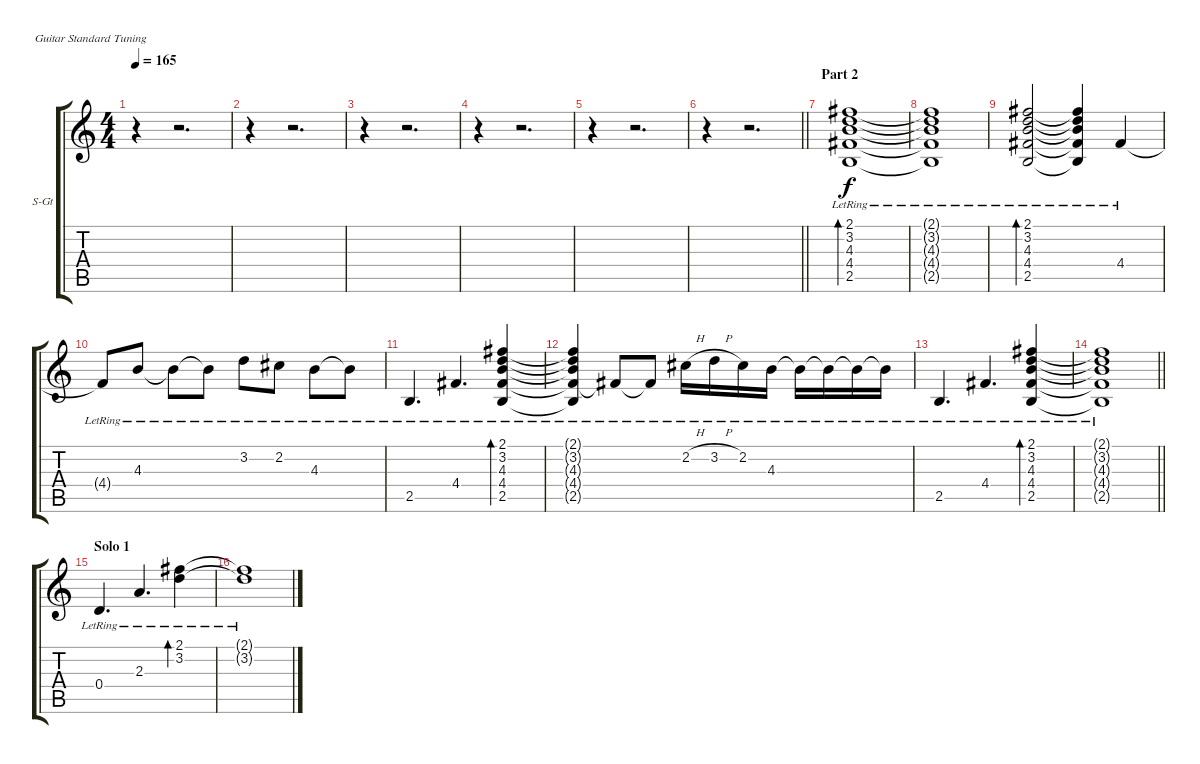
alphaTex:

\bracketExtendMode groupsimilarinstruments
\firstSystemTrackNameOrientation horizontal
\otherSystemsTrackNameOrientation horizontal
\track ("Solo Clean" "S-Gt") {instrument acousticguitarsteel}
\staff {score tabs}
\tuning (E4 B3 G3 D3 A2 E2)
\ts (4 4)
\tempo 165
\clef g2
\ks c
r.4{dy f} r.2{d} |
r.4 r.2{d} |
r.4 r.2{d} |
r.4 r.2{d} |
r.4 r.2{d} |
\barLineRight lightlight
r.4 r.2{d} |
\section ("" "Part 2")
(2.1{lr} 3.2{lr} 4.3{lr} 4.4{lr} 2.5{lr}).1{bd 480} |
(2.1{lr t} 3.2{lr t} 4.3{lr t} 4.4{lr t} 2.5{lr t}).1 |
(2.1{lr} 3.2{lr} 4.3{lr} 4.4{lr} 2.5{lr}).2{bd 480} (2.1{lr t} 3.2{lr t} 4.3{lr t} 4.4{lr t} 2.5{lr t}).4 4.4{lr}.4 |
4.4{lr t}.8 4.3{lr}.8 4.3{lr t}.8 4.3{lr t}.8 3.2{lr}.8 2.2{lr}.8 4.3{lr}.8 4.3{lr t}.8 |
2.5{lr}.4{d} 4.4{lr}.4{d} (2.1{lr} 3.2{lr} 4.3{lr} 4.4{lr} 2.5{lr}).4{bd 480} |
(2.1{lr t} 3.2{lr t} 4.3{lr t} 4.4{lr t} 2.5{lr t}).4 4.4{lr t}.8 4.4{lr t}.8 2.2{h lr}.16 3.2{h lr}.16 2.2{lr}.16 4.3{lr}.16 4.3{lr t}.16 4.3{lr t}.16 4.3{lr t}.16 4.3{lr t}.16 |
2.5{lr}.4{d} 4.4{lr}.4{d} (2.1{lr} 3.2{lr} 4.3{lr} 4.4{lr} 2.5{lr}).4{bd 480} |
\barLineRight lightlight
(2.1{lr t} 3.2{lr t} 4.3{lr t} 4.4{lr t} 2.5{lr t}).1 |
\section ("" "Solo 1")
0.4{lr}.4{d} 2.3{lr}.4{d} (2.1{lr} 3.2{lr}).4{bd 240} |
(2.1{lr t} 3.2{lr t}).1
